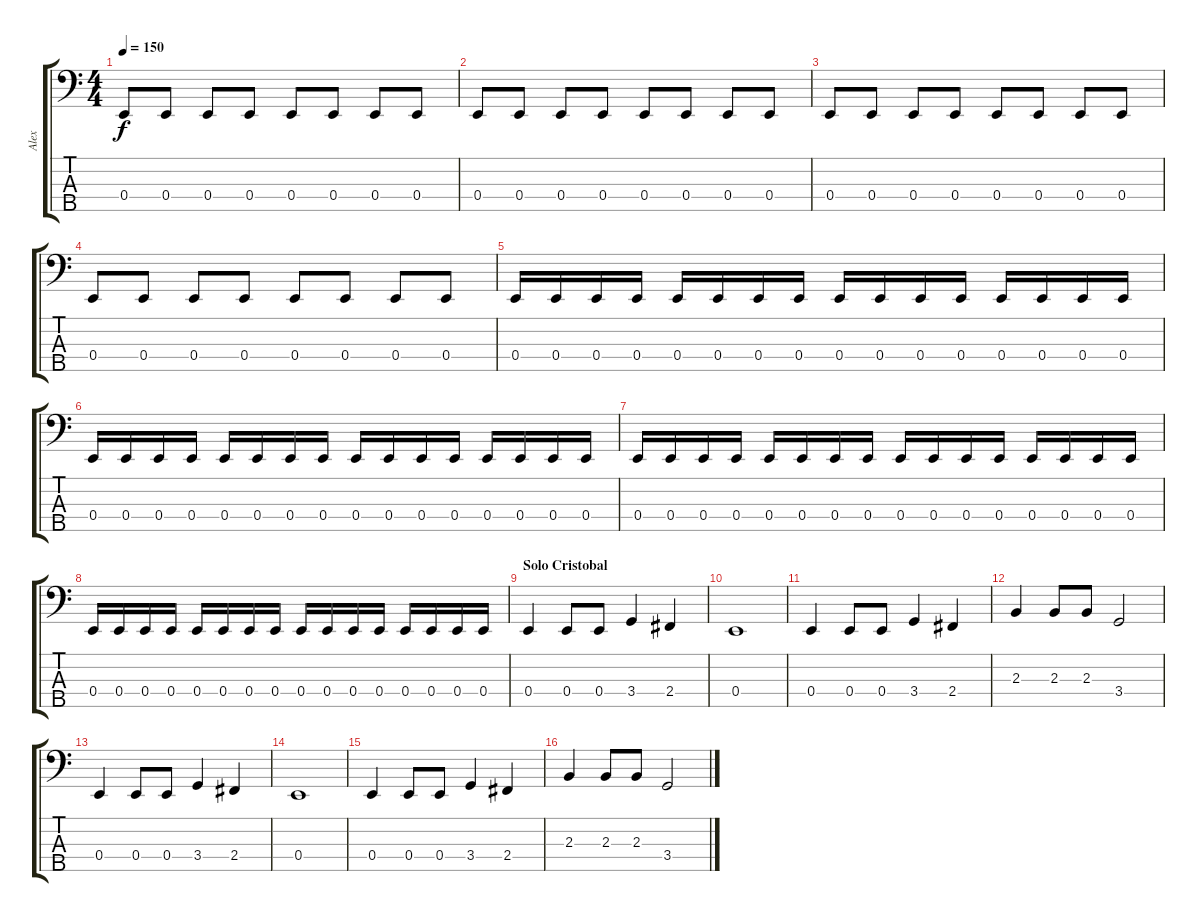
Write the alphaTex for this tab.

\track ("Alex" "Alex") {instrument electricbasspick}
\staff {score tabs}
\tuning (G2 D2 A1 E1 B0) {hide}
\ts (4 4)
\tempo 150
\clef f4
\ks c
0.4.8{dy f} 0.4.8 0.4.8 0.4.8 0.4.8 0.4.8 0.4.8 0.4.8 |
0.4.8 0.4.8 0.4.8 0.4.8 0.4.8 0.4.8 0.4.8 0.4.8 |
0.4.8 0.4.8 0.4.8 0.4.8 0.4.8 0.4.8 0.4.8 0.4.8 |
0.4.8 0.4.8 0.4.8 0.4.8 0.4.8 0.4.8 0.4.8 0.4.8 |
0.4.16 0.4.16 0.4.16 0.4.16 0.4.16 0.4.16 0.4.16 0.4.16 0.4.16 0.4.16 0.4.16 0.4.16 0.4.16 0.4.16 0.4.16 0.4.16 |
0.4.16 0.4.16 0.4.16 0.4.16 0.4.16 0.4.16 0.4.16 0.4.16 0.4.16 0.4.16 0.4.16 0.4.16 0.4.16 0.4.16 0.4.16 0.4.16 |
0.4.16 0.4.16 0.4.16 0.4.16 0.4.16 0.4.16 0.4.16 0.4.16 0.4.16 0.4.16 0.4.16 0.4.16 0.4.16 0.4.16 0.4.16 0.4.16 |
0.4.16 0.4.16 0.4.16 0.4.16 0.4.16 0.4.16 0.4.16 0.4.16 0.4.16 0.4.16 0.4.16 0.4.16 0.4.16 0.4.16 0.4.16 0.4.16 |
\section ("" "Solo Cristobal")
0.4.4 0.4.8 0.4.8 3.4.4 2.4.4 |
0.4.1 |
0.4.4 0.4.8 0.4.8 3.4.4 2.4.4 |
2.3.4 2.3.8 2.3.8 3.4.2 |
0.4.4 0.4.8 0.4.8 3.4.4 2.4.4 |
0.4.1 |
0.4.4 0.4.8 0.4.8 3.4.4 2.4.4 |
2.3.4 2.3.8 2.3.8 3.4.2
